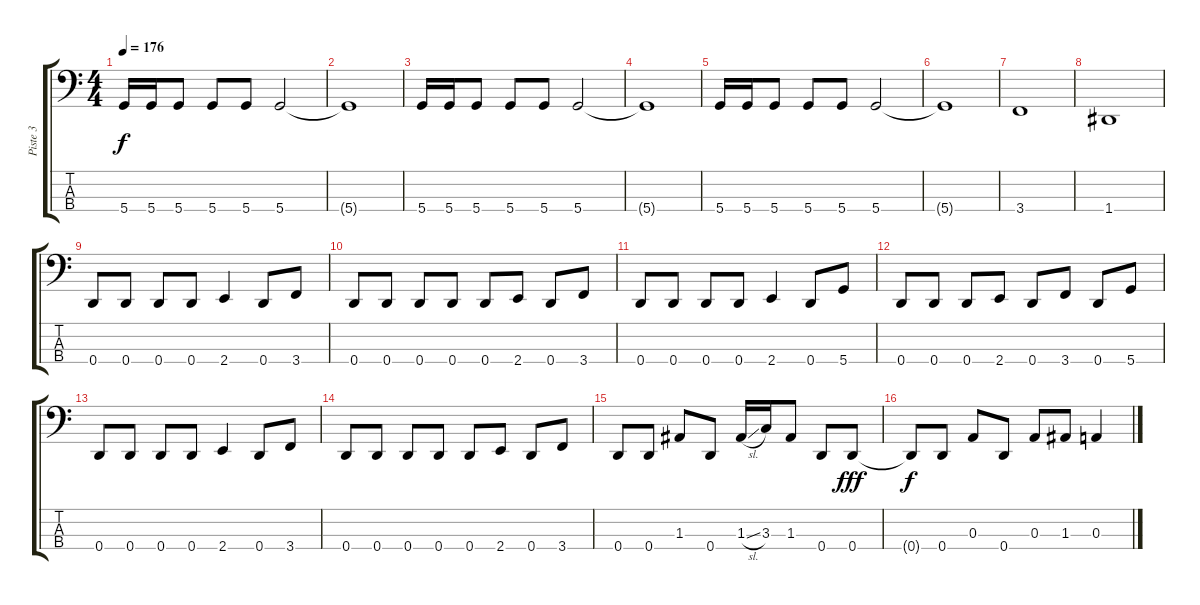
\track ("Piste 3" "Piste 3") {instrument electricbassfinger}
\staff {score tabs}
\tuning (G2 D2 A1 D1) {hide}
\ts (4 4)
\tempo 176
\clef f4
\ks c
5.4.16{dy f} 5.4.16 5.4.8 5.4.8 5.4.8 5.4.2 |
5.4{t}.1 |
5.4.16 5.4.16 5.4.8 5.4.8 5.4.8 5.4.2 |
5.4{t}.1 |
5.4.16 5.4.16 5.4.8 5.4.8 5.4.8 5.4.2 |
5.4{t}.1 |
3.4.1 |
1.4.1 |
0.4.8 0.4.8 0.4.8 0.4.8 2.4.4 0.4.8 3.4.8 |
0.4.8 0.4.8 0.4.8 0.4.8 0.4.8 2.4.8 0.4.8 3.4.8 |
0.4.8 0.4.8 0.4.8 0.4.8 2.4.4 0.4.8 5.4.8 |
0.4.8 0.4.8 0.4.8 2.4.8 0.4.8 3.4.8 0.4.8 5.4.8 |
0.4.8 0.4.8 0.4.8 0.4.8 2.4.4 0.4.8 3.4.8 |
0.4.8 0.4.8 0.4.8 0.4.8 0.4.8 2.4.8 0.4.8 3.4.8 |
0.4.8 0.4.8 1.3.8 0.4.8 1.3{sl}.16 3.3.16 1.3.8 0.4.8 0.4.8{dy fff} |
0.4{t}.8{dy f} 0.4.8 0.3.8 0.4.8 0.3.8 1.3.8 0.3.4
